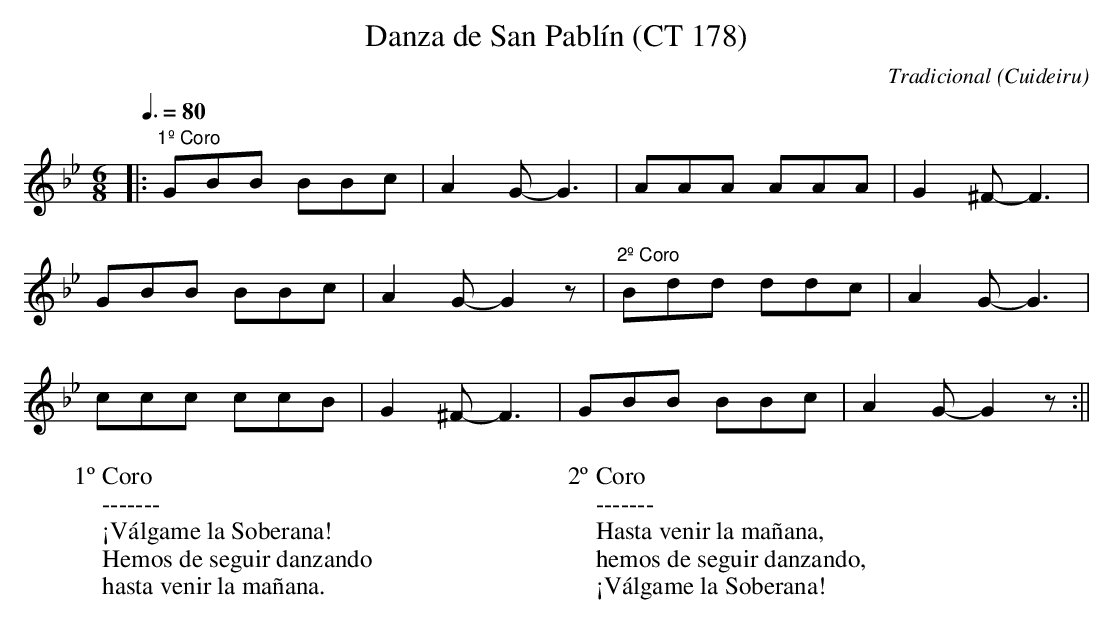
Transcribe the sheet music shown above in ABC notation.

X:1
T:Danza de San Pablín (CT 178)
C:Tradicional
O:Cuideiru
M:6/8
L:1/8
Q:3/8=80
W:1º Coro
W:-------
W:¡Válgame la Soberana!
W:Hemos de seguir danzando
W:hasta venir la mañana.
W:
W:2º Coro
W:-------
W:Hasta venir la mañana,
W:hemos de seguir danzando,
W:¡Válgame la Soberana!
K:Gm
|:"1º Coro"GBB BBc|A2G- G3|AAA AAA|G2^F- F3|
GBB BBc|A2G- G2z|"2º Coro"Bdd ddc|A2G- G3|
ccc ccB|G2^F- F3|GBB BBc|A2G- G2 z:||
